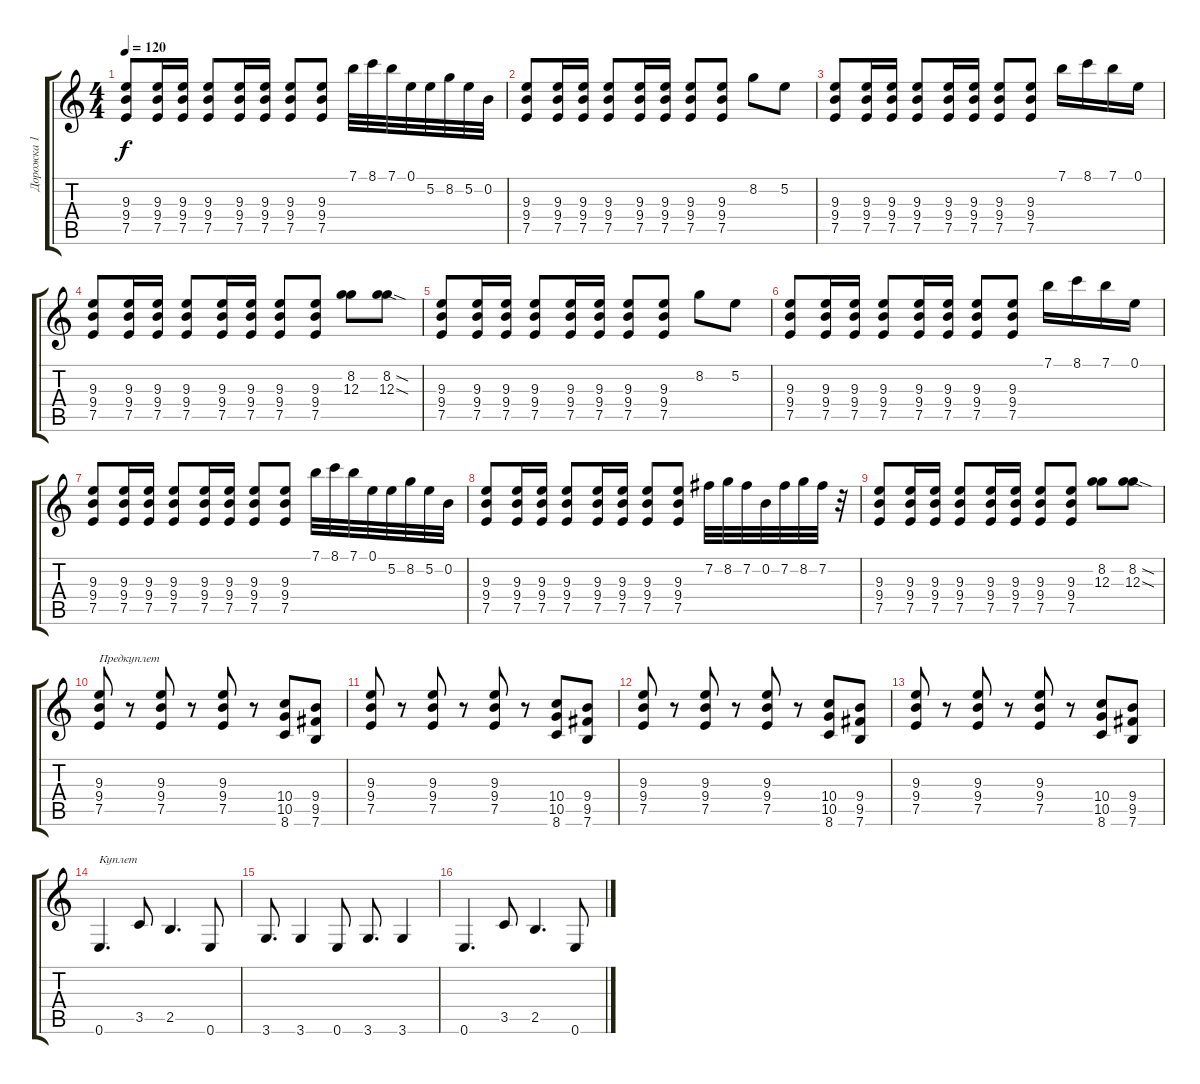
\track ("Дорожка 1" "Дорожка 1") {instrument overdrivenguitar}
\staff {score tabs}
\tuning (E4 B3 G3 D3 A2 E2) {hide}
\ts (4 4)
\tempo 120
\clef g2
\ks c
(9.3 9.4 7.5).8{dy f} (9.3 9.4 7.5).16 (9.3 9.4 7.5).16 (9.3 9.4 7.5).8 (9.3 9.4 7.5).16 (9.3 9.4 7.5).16 (9.3 9.4 7.5).8 (9.3 9.4 7.5).8 7.1.32 8.1.32 7.1.32 0.1.32 5.2.32 8.2.32 5.2.32 0.2.32 |
(9.3 9.4 7.5).8 (9.3 9.4 7.5).16 (9.3 9.4 7.5).16 (9.3 9.4 7.5).8 (9.3 9.4 7.5).16 (9.3 9.4 7.5).16 (9.3 9.4 7.5).8 (9.3 9.4 7.5).8 8.2.8 5.2.8 |
(9.3 9.4 7.5).8 (9.3 9.4 7.5).16 (9.3 9.4 7.5).16 (9.3 9.4 7.5).8 (9.3 9.4 7.5).16 (9.3 9.4 7.5).16 (9.3 9.4 7.5).8 (9.3 9.4 7.5).8 7.1.16 8.1.16 7.1.16 0.1.16 |
(9.3 9.4 7.5).8 (9.3 9.4 7.5).16 (9.3 9.4 7.5).16 (9.3 9.4 7.5).8 (9.3 9.4 7.5).16 (9.3 9.4 7.5).16 (9.3 9.4 7.5).8 (9.3 9.4 7.5).8 (8.2 12.3).8 (8.2{sod} 12.3{sod}).8 |
(9.3 9.4 7.5).8 (9.3 9.4 7.5).16 (9.3 9.4 7.5).16 (9.3 9.4 7.5).8 (9.3 9.4 7.5).16 (9.3 9.4 7.5).16 (9.3 9.4 7.5).8 (9.3 9.4 7.5).8 8.2.8 5.2.8 |
(9.3 9.4 7.5).8 (9.3 9.4 7.5).16 (9.3 9.4 7.5).16 (9.3 9.4 7.5).8 (9.3 9.4 7.5).16 (9.3 9.4 7.5).16 (9.3 9.4 7.5).8 (9.3 9.4 7.5).8 7.1.16 8.1.16 7.1.16 0.1.16 |
(9.3 9.4 7.5).8 (9.3 9.4 7.5).16 (9.3 9.4 7.5).16 (9.3 9.4 7.5).8 (9.3 9.4 7.5).16 (9.3 9.4 7.5).16 (9.3 9.4 7.5).8 (9.3 9.4 7.5).8 7.1.32 8.1.32 7.1.32 0.1.32 5.2.32 8.2.32 5.2.32 0.2.32 |
(9.3 9.4 7.5).8 (9.3 9.4 7.5).16 (9.3 9.4 7.5).16 (9.3 9.4 7.5).8 (9.3 9.4 7.5).16 (9.3 9.4 7.5).16 (9.3 9.4 7.5).8 (9.3 9.4 7.5).8 7.2.32 8.2.32 7.2.32 0.2.32 7.2.32 8.2.32 7.2.32 r.32 |
(9.3 9.4 7.5).8 (9.3 9.4 7.5).16 (9.3 9.4 7.5).16 (9.3 9.4 7.5).8 (9.3 9.4 7.5).16 (9.3 9.4 7.5).16 (9.3 9.4 7.5).8 (9.3 9.4 7.5).8 (8.2 12.3).8 (8.2{sod} 12.3{sod}).8 |
(9.3 9.4 7.5).8{txt "Предкуплет"} r.8 (9.3 9.4 7.5).8 r.8 (9.3 9.4 7.5).8 r.8 (10.4 10.5 8.6).8 (9.4 9.5 7.6).8 |
(9.3 9.4 7.5).8 r.8 (9.3 9.4 7.5).8 r.8 (9.3 9.4 7.5).8 r.8 (10.4 10.5 8.6).8 (9.4 9.5 7.6).8 |
(9.3 9.4 7.5).8 r.8 (9.3 9.4 7.5).8 r.8 (9.3 9.4 7.5).8 r.8 (10.4 10.5 8.6).8 (9.4 9.5 7.6).8 |
(9.3 9.4 7.5).8 r.8 (9.3 9.4 7.5).8 r.8 (9.3 9.4 7.5).8 r.8 (10.4 10.5 8.6).8 (9.4 9.5 7.6).8 |
0.6.4{d txt "Куплет"} 3.5.8 2.5.4{d} 0.6.8 |
3.6.8{d} 3.6.4 0.6.8 3.6.8{d} 3.6.4 |
0.6.4{d} 3.5.8 2.5.4{d} 0.6.8
